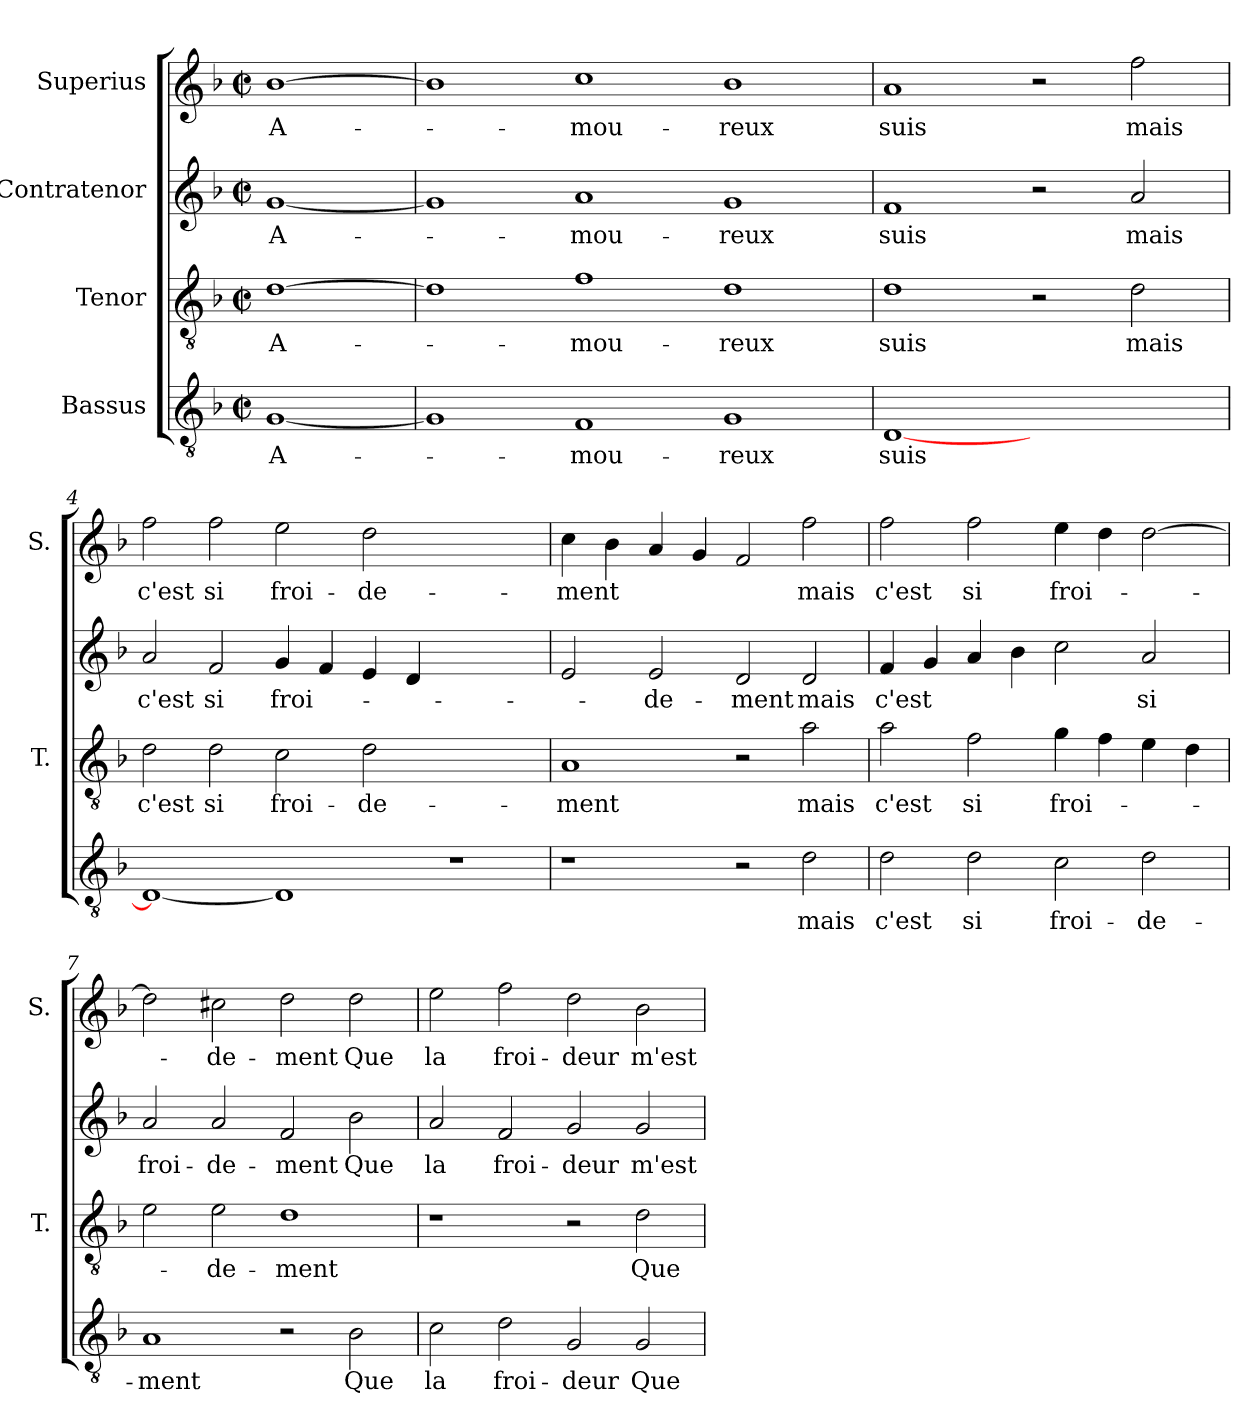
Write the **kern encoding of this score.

**kern	**text	**kern	**text	**kern	**text	**kern	**text
*part4	*part4	*part3	*part3	*part2	*part2	*part1	*part1
*staff4	*staff4	*staff3	*staff3	*staff2	*staff2	*staff1	*staff1
*I"Bassus	*	*I"Tenor	*	*I"Contratenor	*	*I"Superius	*
*	*	*I'T.	*	*	*	*I'S.	*
*clefGv2	*	*clefGv2	*	*clefG2	*	*clefG2	*
*k[b-]	*	*k[b-]	*	*k[b-]	*	*k[b-]	*
*F:	*	*F:	*	*F:	*	*F:	*
*M2/2	*	*M2/2	*	*M2/2	*	*M2/2	*
*met(c|)	*	*met(c|)	*	*met(c|)	*	*met(c|)	*
=1	=1	=1	=1	=1	=1	=1	=1
[1G/	A-	[1d\	A-	[1g/	A-	[1b-\	A-
=2	=2	=2	=2	=2	=2	=2	=2
1G/]	.	1d\]	.	1g/]	.	1b-\]	.
1F/	-mou-	1f\	-mou-	1a/	-mou-	1cc\	-mou-
1G/	-reux	1d\	-reux	1g/	-reux	1b-\	-reux
=3	=3	=3	=3	=3	=3	=3	=3
[1D/	suis	1d\	suis	1f/	suis	1a/	suis
1ryy	.	2r	.	2r	.	2r	.
.	.	2d\	mais	2a/	mais	2ff\	mais
=4	=4	=4	=4	=4	=4	=4	=4
1D/_	.	2d\	c'est	2a/	c'est	2ff\	c'est
.	.	2d\	si	2f/	si	2ff\	si
1D/]	.	2c\	froi-	4g/	froi-	2ee\	froi-
.	.	.	.	4f/	.	.	.
.	.	2d\	-de-	4e/	.	2dd\	-de-
.	.	.	.	4d/	.	.	.
1r	.	1ryy	.	1ryy	.	1ryy	.
=5	=5	=5	=5	=5	=5	=5	=5
1r	.	1A/	-ment	2e/	.	4cc\	-ment
.	.	.	.	.	.	4b-\	.
.	.	.	.	2e/	-de-	4a/	.
.	.	.	.	.	.	4g/	.
2r	.	2r	.	2d/	-ment	2f/	.
2d\	mais	2a\	mais	2d/	mais	2ff\	mais
=6	=6	=6	=6	=6	=6	=6	=6
2d\	c'est	2a\	c'est	4f/	c'est	2ff\	c'est
.	.	.	.	4g/	.	.	.
2d\	si	2f\	si	4a/	.	2ff\	si
.	.	.	.	4b-\	.	.	.
2c\	froi-	4g\	froi-	2cc\	.	4ee\	froi-
.	.	4f\	.	.	.	4dd\	.
2d\	-de-	4e\	.	2a/	si	[2dd\	.
.	.	4d\	.	.	.	.	.
!!LO:LB:g=z
=7	=7	=7	=7	=7	=7	=7	=7
1A/	-ment	2e\	.	2a/	froi-	2dd\]	.
.	.	2e\	-de-	2a/	-de-	2cc#X\	-de-
2r	.	1d\	-ment	2f/	-ment	2dd\	-ment
2B-\	Que	.	.	2b-\	Que	2dd\	Que
=8	=8	=8	=8	=8	=8	=8	=8
2c\	la	1r	.	2a/	la	2ee\	la
2d\	froi-	.	.	2f/	froi-	2ff\	froi-
2G/	-deur	2r	.	2g/	-deur	2dd\	-deur
2G/	Que	2d\	Que	2g/	m'est	2b-\	m'est
=	=	=	=	=	=	=	=
*-	*-	*-	*-	*-	*-	*-	*-
